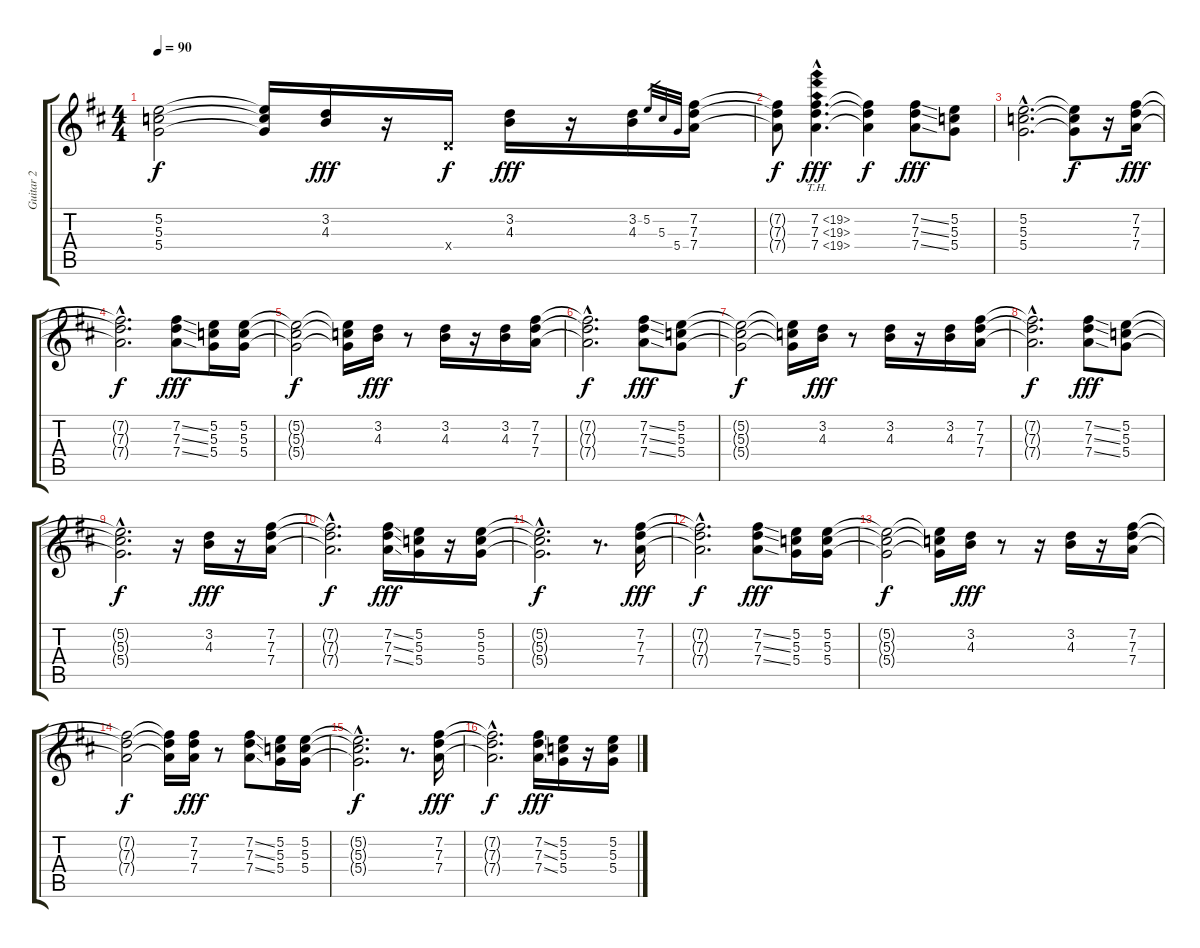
\track ("Guitar 2" "Guitar 2") {instrument distortionguitar}
\staff {score tabs}
\tuning (E4 B3 G3 D3 A2 E2) {hide}
\ts (4 4)
\tempo 90
\clef g2
\ks d
(5.2{t} 5.3{t} 5.4{t}).2{dy f} (5.2{t} 5.3{t} 5.4{t}).16 (3.2 4.3).16{dy fff} r.16 0.4{x}.16{dy f} (3.2 4.3).16{dy fff} r.16 (3.2 4.3).16 5.2.32{gr} 5.3.32{gr} 5.4.32{gr} (7.2 7.3 7.4).16 |
(7.2{t} 7.3{t} 7.4{t}).8{dy f} (7.2{th 12 hac} 7.3{th 12 hac} 7.4{th 12 hac}).4{d dy fff} (7.2{t} 7.3{t} 7.4{t}).4{dy f} (7.2{ss} 7.3{ss} 7.4{ss}).8{dy fff} (5.2 5.3 5.4).8 |
(5.2{hac} 5.3{hac} 5.4{hac}).2{d} (5.2{t} 5.3{t} 5.4{t}).8{dy f} r.16 (7.2 7.3 7.4).16{dy fff} |
(7.2{hac t} 7.3{hac t} 7.4{hac t}).2{d dy f} (7.2{ss} 7.3{ss} 7.4{ss}).8{dy fff} (5.2 5.3 5.4).16 (5.2 5.3 5.4).16 |
(5.2{t} 5.3{t} 5.4{t}).2{dy f} (5.2{t} 5.3{t} 5.4{t}).16 (3.2 4.3).16{dy fff} r.8 (3.2 4.3).16 r.16 (3.2 4.3).16 (7.2 7.3 7.4).16 |
(7.2{hac t} 7.3{hac t} 7.4{hac t}).2{d dy f} (7.2{ss} 7.3{ss} 7.4{ss}).8{dy fff} (5.2 5.3 5.4).8 |
(5.2{t} 5.3{t} 5.4{t}).2{dy f} (5.2{t} 5.3{t} 5.4{t}).16 (3.2 4.3).16{dy fff} r.8 (3.2 4.3).16 r.16 (3.2 4.3).16 (7.2 7.3 7.4).16 |
(7.2{hac t} 7.3{hac t} 7.4{hac t}).2{d dy f} (7.2{ss} 7.3{ss} 7.4{ss}).8{dy fff} (5.2 5.3 5.4).8 |
(5.2{hac t} 5.3{hac t} 5.4{hac t}).2{d dy f} r.16 (3.2 4.3).16{dy fff} r.16 (7.2 7.3 7.4).16 |
(7.2{hac t} 7.3{hac t} 7.4{hac t}).2{d dy f} (7.2{ss} 7.3{ss} 7.4{ss}).16{dy fff} (5.2 5.3 5.4).16 r.16 (5.2 5.3 5.4).16 |
(5.2{hac t} 5.3{hac t} 5.4{hac t}).2{d dy f} r.8{d} (7.2 7.3 7.4).16{dy fff} |
(7.2{hac t} 7.3{hac t} 7.4{hac t}).2{d dy f} (7.2{ss} 7.3{ss} 7.4{ss}).8{dy fff} (5.2 5.3 5.4).16 (5.2 5.3 5.4).16 |
(5.2{t} 5.3{t} 5.4{t}).2{dy f} (5.2{t} 5.3{t} 5.4{t}).16 (3.2 4.3).16{dy fff} r.8 r.16 (3.2 4.3).16 r.16 (7.2 7.3 7.4).16 |
(7.2{t} 7.3{t} 7.4{t}).2{dy f} (7.2{t} 7.3{t} 7.4{t}).16 (7.2 7.3 7.4).16{dy fff} r.8 (7.2{ss} 7.3{ss} 7.4{ss}).8 (5.2 5.3 5.4).16 (5.2 5.3 5.4).16 |
(5.2{hac t} 5.3{hac t} 5.4{hac t}).2{d dy f} r.8{d} (7.2 7.3 7.4).16{dy fff} |
(7.2{hac t} 7.3{hac t} 7.4{hac t}).2{d dy f} (7.2{ss} 7.3{ss} 7.4{ss}).16{dy fff} (5.2 5.3 5.4).16 r.16 (5.2 5.3 5.4).16
